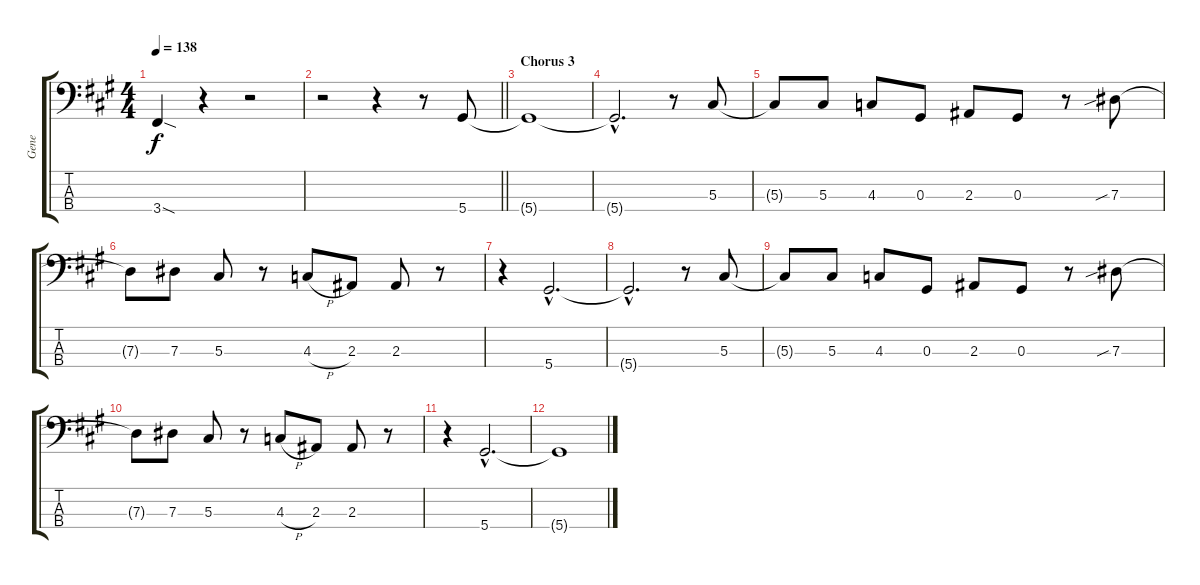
\track ("Gene" "Gene") {instrument electricbasspick}
\staff {score tabs}
\tuning (Gb2 Db2 Ab1 Eb1) {hide}
\ts (4 4)
\tempo 138
\clef f4
\ks a
3.4{sod}.4{dy f} r.4 r.2 |
\barLineRight lightlight
r.2 r.4 r.8 5.4.8 |
\section ("" "Chorus 3")
5.4{t}.1 |
5.4{hac t}.2{d} r.8 5.3.8 |
5.3{t}.8 5.3.8 4.3.8 0.3.8 2.3.8 0.3.8 r.8 7.3{sib}.8 |
7.3{t}.8 7.3.8 5.3.8 r.8 4.3{h}.8 2.3.8 2.3.8 r.8 |
r.4 5.4{hac}.2{d} |
5.4{hac t}.2{d} r.8 5.3.8 |
5.3{t}.8 5.3.8 4.3.8 0.3.8 2.3.8 0.3.8 r.8 7.3{sib}.8 |
7.3{t}.8 7.3.8 5.3.8 r.8 4.3{h}.8 2.3.8 2.3.8 r.8 |
r.4 5.4{hac}.2{d} |
5.4{t}.1
